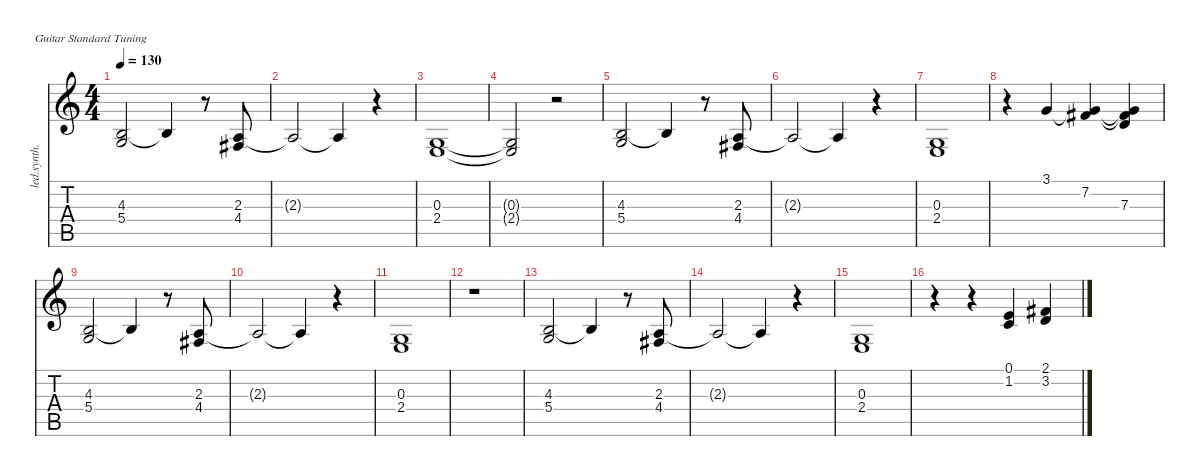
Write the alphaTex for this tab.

\defaultSystemsLayout 4
\hideDynamics
\bracketExtendMode nobrackets
\otherSystemsTrackNameOrientation horizontal
\track ("Track 2" "led.synth.") {instrument lead1square}
\staff {score tabs}
\tuning (E4 B3 G3 D3 A2 E2)
\ts (4 4)
\tempo 130
\clef g2
\ks c
(4.3 5.4).2{dy f} 4.3{t}.4 r.8 (2.3 4.4{acc #}).8 |
2.3{t}.2 2.3{t}.4 r.4 |
(0.3 2.4).1 |
(0.3{t} 2.4{t}).2 r.2 |
(4.3 5.4).2 4.3{t}.4 r.8 (2.3 4.4{acc #}).8 |
2.3{t}.2 2.3{t}.4 r.4 |
(0.3 2.4).1 |
r.4 3.1.4 (7.2{acc #} 3.1{t}).4 (3.1{t} 7.2{t acc #} 7.3).4 |
(4.3 5.4).2 4.3{t}.4 r.8 (2.3 4.4{acc #}).8 |
2.3{t}.2 2.3{t}.4 r.4 |
(0.3 2.4).1 |
r.1 |
(4.3 5.4).2 4.3{t}.4 r.8 (2.3 4.4{acc #}).8 |
2.3{t}.2 2.3{t}.4 r.4 |
(0.3 2.4).1 |
r.4 r.4 (0.1 1.2).4 (2.1{acc #} 3.2).4
